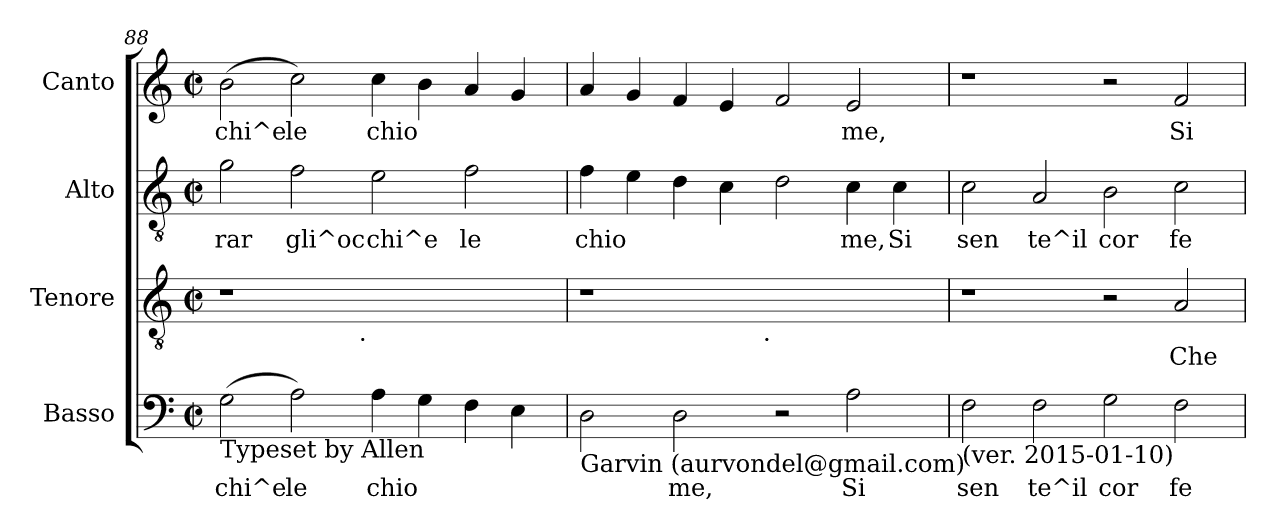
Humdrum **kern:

**kern	**text	**kern	**text	**kern	**text	**kern	**text
*part4	*part4	*part3	*part3	*part2	*part2	*part1	*part1
*staff4	*staff4	*staff3	*staff3	*staff2	*staff2	*staff1	*staff1
*I"Basso	*	*I"Tenore	*	*I"Alto	*	*I"Canto	*
*I'Basso	*	*I'Tenore	*	*I'Alto	*	*I'Canto	*
*clefF4	*	*clefGv2	*	*clefGv2	*	*clefG2	*
*k[]	*	*k[]	*	*k[]	*	*k[]	*
*C:	*	*C:	*	*C:	*	*C:	*
*M2/2	*	*M2/2	*	*M2/2	*	*M2/2	*
*met(c|)	*	*met(c|)	*	*met(c|)	*	*met(c|)	*
=88	=88	=88	=88	=88	=88	=88	=88
!LO:TX:b:t=Typeset by Allen	!	!	!	!	!	!	!
!	!LO:LY:b:cj	!	!	!	!LO:LY:b:cj	!	!LO:LY:b:cj
*	*	*^	*	*	*	*	*
(<2G\	chi^e	1r	2ryy	.	2g\	rar	(<2b\	chi^e
!	!LO:LY:b:cj	!	!	!	!	!LO:LY:b:cj	!	!LO:LY:b:cj
2A\)	le	.	4...ryy	.	2f\	gli^oc	2cc\)	le
!	!	!	!LO:TX:b:t=.	!	!	!	!	!
.	.	.	1ryy	.	.	.	.	.
!	!LO:LY:b:cj	!	!	!	!	!LO:LY:b:cj	!	!LO:LY:b:cj
4A\	chio	1ryy	.	.	2e\	chi^e	4cc\	chio
!	!LO:LY:b:cj	!	!	!	!	!	!	!LO:LY:b:cj
4G\	.	.	.	.	.	.	4b\	.
!	!LO:LY:b:cj	!	!	!	!	!LO:LY:b:cj	!	!LO:LY:b:cj
4F\	.	.	.	.	2f\	le	4a/	.
!	!LO:LY:b:cj	!	!	!	!	!	!	!LO:LY:b:cj
4E\	.	.	.	.	.	.	4g/	.
.	.	.	32ryy	.	.	.	.	.
=89	=89	=89	=89	=89	=89	=89	=89	=89
!LO:TX:b:t=Garvin (aurvondel@gmail.com)	!	!	!	!	!	!	!	!
!	!LO:LY:b:cj	!	!	!	!	!LO:LY:b:cj	!	!LO:LY:b:cj
2D\	.	1r	2ryy	.	4f\	chio	4a/	.
!	!	!	!	!	!	!LO:LY:b:cj	!	!LO:LY:b:cj
.	.	.	.	.	4e\	.	4g/	.
!	!LO:LY:b:cj	!	!	!	!	!LO:LY:b:cj	!	!LO:LY:b:cj
2D\	me,	.	4...ryy	.	4d\	.	4f/	.
!	!	!	!	!	!	!LO:LY:b:cj	!	!LO:LY:b:cj
.	.	.	.	.	4c\	.	4e/	.
!	!	!	!LO:TX:b:t=.	!	!	!	!	!
.	.	.	1ryy	.	.	.	.	.
!	!	!	!	!	!	!LO:LY:b:cj	!	!LO:LY:b:cj
2r	.	1ryy	.	.	2d\	.	2f/	.
!	!LO:LY:b:cj	!	!	!	!	!LO:LY:b:cj	!	!LO:LY:b:cj
2A\	Si	.	.	.	4c\	me,	2e/	me,
!	!	!	!	!	!	!LO:LY:b:cj	!	!
.	.	.	.	.	4c\	Si	.	.
.	.	.	32ryy	.	.	.	.	.
=90	=90	=90	=90	=90	=90	=90	=90	=90
!LO:TX:b:t=(ver. 2015-01-10)	!	!	!	!	!	!	!	!
!	!LO:LY:b:cj	!	!	!	!	!LO:LY:b:cj	!	!
*	*	*v	*v	*	*	*	*	*
2F\	sen	1r	.	2c\	sen	1r	.
!	!LO:LY:b:cj	!	!	!	!LO:LY:b:cj	!	!
2F\	te^il	.	.	2A/	te^il	.	.
!	!LO:LY:b:cj	!	!	!	!LO:LY:b:cj	!	!
2G\	cor	2r	.	2B\	cor	2r	.
!	!LO:LY:b:cj	!	!LO:LY:b:cj	!	!LO:LY:b:cj	!	!LO:LY:b:cj
2F\	fe	2A/	Che	2c\	fe	2f/	Si
=	=	=	=	=	=	=	=
*-	*-	*-	*-	*-	*-	*-	*-
